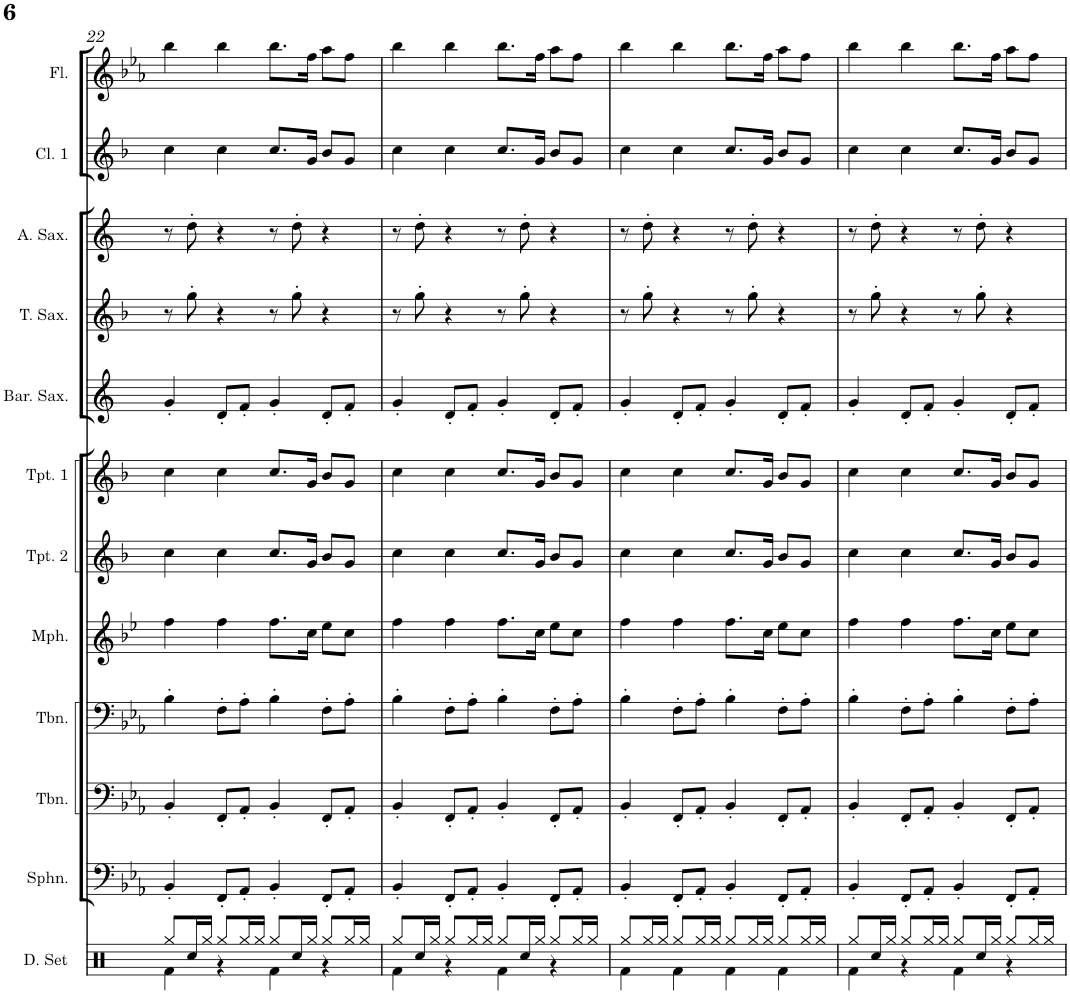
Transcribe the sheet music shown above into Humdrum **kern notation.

**kern	**kern	**kern	**kern	**kern	**kern	**kern	**kern	**kern	**kern	**kern	**kern
*part12	*part11	*part10	*part9	*part8	*part7	*part6	*part5	*part4	*part3	*part2	*part1
*staff12	*staff11	*staff10	*staff9	*staff8	*staff7	*staff6	*staff5	*staff4	*staff3	*staff2	*staff1
*I"Drumset	*I"Sousaphone	*I"Trombone	*I"Trombone	*I"Mellophone	*I"Trumpet 2	*I"Trumpet 1	*I"Baritone Sax	*I"Tenor Sax	*I"Alto Sax	*I"Clarinet 1	*I"Flute
*I'D. Set	*I'Sphn.	*I'Tbn.	*I'Tbn.	*I'Mph.	*I'Tpt. 2	*I'Tpt. 1	*I'Bar. Sax.	*I'T. Sax.	*I'A. Sax.	*I'Cl. 1	*I'Fl.
!!LO:PB:g=z
*clefX	*clefF4	*clefF4	*clefF4	*clefG2	*clefG2	*clefG2	*clefG2	*clefG2	*clefG2	*clefG2	*clefG2
*	*	*	*	*Trd4c7	*Trd1c2	*Trd1c2	*Trd12c21	*Trd8c14	*Trd5c9	*Trd1c2	*
*k[]	*k[b-e-a-]	*k[b-e-a-]	*k[b-e-a-]	*k[b-e-]	*k[b-]	*k[b-]	*k[]	*k[b-]	*k[]	*k[b-]	*k[b-e-a-]
*M4/4	*M4/4	*M4/4	*M4/4	*M4/4	*M4/4	*M4/4	*M4/4	*M4/4	*M4/4	*M4/4	*M4/4
=22	=22	=22	=22	=22	=22	=22	=22	=22	=22	=22	=22
*^	*	*	*	*	*	*	*	*	*	*	*
8Rgg/L	4Rf\	4BB-'/	4BB-'/	4B-'\	4ff\	4cc\	4cc\	4g'/	8r	8r	4cc\	4bb-\
16Rcc/L	.	.	.	.	.	.	.	.	8gg'\	8dd'\	.	.
16Rgg/JJ	.	.	.	.	.	.	.	.	.	.	.	.
8Rgg/L	4r	8FF'/L	8FF'/L	8F'\L	4ff\	4cc\	4cc\	8d'/L	4r	4r	4cc\	4bb-\
16Rgg/L	.	8AA-'/J	8AA-'/J	8A-'\J	.	.	.	8f'/J	.	.	.	.
16Rgg/JJ	.	.	.	.	.	.	.	.	.	.	.	.
8Rgg/L	4Rf\	4BB-'/	4BB-'/	4B-'\	8.ff\L	8.cc/L	8.cc/L	4g'/	8r	8r	8.cc/L	8.bb-\L
16Rcc/L	.	.	.	.	.	.	.	.	8gg'\	8dd'\	.	.
16Rgg/JJ	.	.	.	.	16cc\Jk	16g/Jk	16g/Jk	.	.	.	16g/Jk	16ff\Jk
8Rgg/L	4r	8FF'/L	8FF'/L	8F'\L	8ee-\L	8b-/L	8b-/L	8d'/L	4r	4r	8b-/L	8aa-\L
16Rgg/L	.	8AA-'/J	8AA-'/J	8A-'\J	8cc\J	8g/J	8g/J	8f'/J	.	.	8g/J	8ff\J
16Rgg/JJ	.	.	.	.	.	.	.	.	.	.	.	.
=23	=23	=23	=23	=23	=23	=23	=23	=23	=23	=23	=23	=23
8Rgg/L	4Rf\	4BB-'/	4BB-'/	4B-'\	4ff\	4cc\	4cc\	4g'/	8r	8r	4cc\	4bb-\
16Rcc/L	.	.	.	.	.	.	.	.	8gg'\	8dd'\	.	.
16Rgg/JJ	.	.	.	.	.	.	.	.	.	.	.	.
8Rgg/L	4r	8FF'/L	8FF'/L	8F'\L	4ff\	4cc\	4cc\	8d'/L	4r	4r	4cc\	4bb-\
16Rgg/L	.	8AA-'/J	8AA-'/J	8A-'\J	.	.	.	8f'/J	.	.	.	.
16Rgg/JJ	.	.	.	.	.	.	.	.	.	.	.	.
8Rgg/L	4Rf\	4BB-'/	4BB-'/	4B-'\	8.ff\L	8.cc/L	8.cc/L	4g'/	8r	8r	8.cc/L	8.bb-\L
16Rcc/L	.	.	.	.	.	.	.	.	8gg'\	8dd'\	.	.
16Rgg/JJ	.	.	.	.	16cc\Jk	16g/Jk	16g/Jk	.	.	.	16g/Jk	16ff\Jk
8Rgg/L	4r	8FF'/L	8FF'/L	8F'\L	8ee-\L	8b-/L	8b-/L	8d'/L	4r	4r	8b-/L	8aa-\L
16Rgg/L	.	8AA-'/J	8AA-'/J	8A-'\J	8cc\J	8g/J	8g/J	8f'/J	.	.	8g/J	8ff\J
16Rgg/JJ	.	.	.	.	.	.	.	.	.	.	.	.
=24	=24	=24	=24	=24	=24	=24	=24	=24	=24	=24	=24	=24
8Rgg/L	4Rf\	4BB-'/	4BB-'/	4B-'\	4ff\	4cc\	4cc\	4g'/	8r	8r	4cc\	4bb-\
16Rgg/L	.	.	.	.	.	.	.	.	8gg'\	8dd'\	.	.
16Rgg/JJ	.	.	.	.	.	.	.	.	.	.	.	.
8Rgg/L	4Rf\	8FF'/L	8FF'/L	8F'\L	4ff\	4cc\	4cc\	8d'/L	4r	4r	4cc\	4bb-\
16Rgg/L	.	8AA-'/J	8AA-'/J	8A-'\J	.	.	.	8f'/J	.	.	.	.
16Rgg/JJ	.	.	.	.	.	.	.	.	.	.	.	.
8Rgg/L	4Rf\	4BB-'/	4BB-'/	4B-'\	8.ff\L	8.cc/L	8.cc/L	4g'/	8r	8r	8.cc/L	8.bb-\L
16Rgg/L	.	.	.	.	.	.	.	.	8gg'\	8dd'\	.	.
16Rgg/JJ	.	.	.	.	16cc\Jk	16g/Jk	16g/Jk	.	.	.	16g/Jk	16ff\Jk
8Rgg/L	4Rf\	8FF'/L	8FF'/L	8F'\L	8ee-\L	8b-/L	8b-/L	8d'/L	4r	4r	8b-/L	8aa-\L
16Rgg/L	.	8AA-'/J	8AA-'/J	8A-'\J	8cc\J	8g/J	8g/J	8f'/J	.	.	8g/J	8ff\J
16Rgg/JJ	.	.	.	.	.	.	.	.	.	.	.	.
=25	=25	=25	=25	=25	=25	=25	=25	=25	=25	=25	=25	=25
8Rgg/L	4Rf\	4BB-'/	4BB-'/	4B-'\	4ff\	4cc\	4cc\	4g'/	8r	8r	4cc\	4bb-\
16Rcc/L	.	.	.	.	.	.	.	.	8gg'\	8dd'\	.	.
16Rgg/JJ	.	.	.	.	.	.	.	.	.	.	.	.
8Rgg/L	4r	8FF'/L	8FF'/L	8F'\L	4ff\	4cc\	4cc\	8d'/L	4r	4r	4cc\	4bb-\
16Rgg/L	.	8AA-'/J	8AA-'/J	8A-'\J	.	.	.	8f'/J	.	.	.	.
16Rgg/JJ	.	.	.	.	.	.	.	.	.	.	.	.
8Rgg/L	4Rf\	4BB-'/	4BB-'/	4B-'\	8.ff\L	8.cc/L	8.cc/L	4g'/	8r	8r	8.cc/L	8.bb-\L
16Rcc/L	.	.	.	.	.	.	.	.	8gg'\	8dd'\	.	.
16Rgg/JJ	.	.	.	.	16cc\Jk	16g/Jk	16g/Jk	.	.	.	16g/Jk	16ff\Jk
8Rgg/L	4r	8FF'/L	8FF'/L	8F'\L	8ee-\L	8b-/L	8b-/L	8d'/L	4r	4r	8b-/L	8aa-\L
16Rgg/L	.	8AA-'/J	8AA-'/J	8A-'\J	8cc\J	8g/J	8g/J	8f'/J	.	.	8g/J	8ff\J
16Rgg/JJ	.	.	.	.	.	.	.	.	.	.	.	.
*v	*v	*	*	*	*	*	*	*	*	*	*	*
=	=	=	=	=	=	=	=	=	=	=	=
*-	*-	*-	*-	*-	*-	*-	*-	*-	*-	*-	*-
